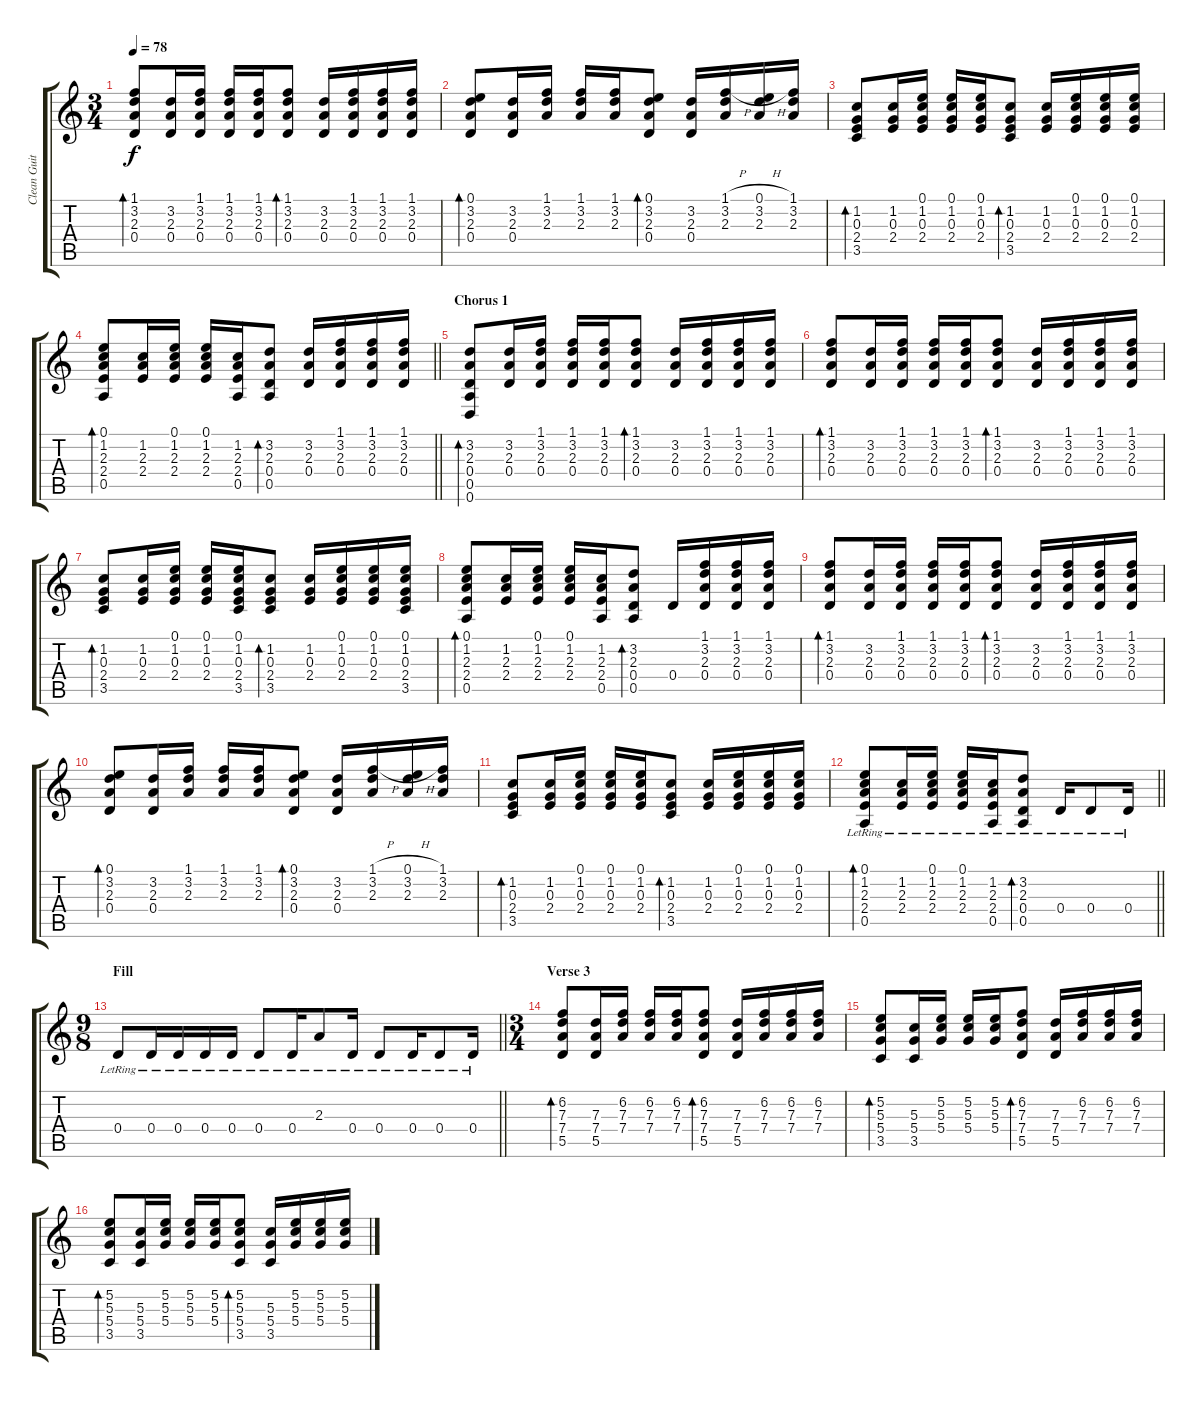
\track ("Clean Guitar II" "Clean Guit") {instrument acousticguitarsteel}
\staff {score tabs}
\tuning (E4 B3 G3 D3 A2 D2) {hide}
\ts (3 4)
\tempo 78
\clef g2
\ks c
(1.1 3.2 2.3 0.4).8{bd 60 dy f} (3.2 2.3 0.4).16 (1.1 3.2 2.3 0.4).16 (1.1 3.2 2.3 0.4).16 (1.1 3.2 2.3 0.4).16 (1.1 3.2 2.3 0.4).8{bd 60} (3.2 2.3 0.4).16 (1.1 3.2 2.3 0.4).16 (1.1 3.2 2.3 0.4).16 (1.1 3.2 2.3 0.4).16 |
(0.1 3.2 2.3 0.4).8{bd 60} (3.2 2.3 0.4).16 (1.1 3.2 2.3).16 (1.1 3.2 2.3).16 (1.1 3.2 2.3).16 (0.1 3.2 2.3 0.4).8{bd 60} (3.2 2.3 0.4).16 (1.1{h} 3.2 2.3).16 (0.1{h} 3.2 2.3).16 (1.1 3.2 2.3).16 |
(1.2 0.3 2.4 3.5).8{bd 60} (1.2 0.3 2.4).16 (0.1 1.2 0.3 2.4).16 (0.1 1.2 0.3 2.4).16 (0.1 1.2 0.3 2.4).16 (1.2 0.3 2.4 3.5).8{bd 60} (1.2 0.3 2.4).16 (0.1 1.2 0.3 2.4).16 (0.1 1.2 0.3 2.4).16 (0.1 1.2 0.3 2.4).16 |
\barLineRight lightlight
(0.1 1.2 2.3 2.4 0.5).8{bd 60} (1.2 2.3 2.4).16 (0.1 1.2 2.3 2.4).16 (0.1 1.2 2.3 2.4).16 (1.2 2.3 2.4 0.5).16 (3.2 2.3 0.4 0.5).8{bd 60} (3.2 2.3 0.4).16 (1.1 3.2 2.3 0.4).16 (1.1 3.2 2.3 0.4).16 (1.1 3.2 2.3 0.4).16 |
\section ("" "Chorus 1")
(3.2 2.3 0.4 0.5 0.6).8{bd 60} (3.2 2.3 0.4).16 (1.1 3.2 2.3 0.4).16 (1.1 3.2 2.3 0.4).16 (1.1 3.2 2.3 0.4).16 (1.1 3.2 2.3 0.4).8{bd 60} (3.2 2.3 0.4).16 (1.1 3.2 2.3 0.4).16 (1.1 3.2 2.3 0.4).16 (1.1 3.2 2.3 0.4).16 |
(1.1 3.2 2.3 0.4).8{bd 60} (3.2 2.3 0.4).16 (1.1 3.2 2.3 0.4).16 (1.1 3.2 2.3 0.4).16 (1.1 3.2 2.3 0.4).16 (1.1 3.2 2.3 0.4).8{bd 60} (3.2 2.3 0.4).16 (1.1 3.2 2.3 0.4).16 (1.1 3.2 2.3 0.4).16 (1.1 3.2 2.3 0.4).16 |
(1.2 0.3 2.4 3.5).8{bd 60} (1.2 0.3 2.4).16 (0.1 1.2 0.3 2.4).16 (0.1 1.2 0.3 2.4).16 (0.1 1.2 0.3 2.4 3.5).16 (1.2 0.3 2.4 3.5).8{bd 60} (1.2 0.3 2.4).16 (0.1 1.2 0.3 2.4).16 (0.1 1.2 0.3 2.4).16 (0.1 1.2 0.3 2.4 3.5).16 |
(0.1 1.2 2.3 2.4 0.5).8{bd 60} (1.2 2.3 2.4).16 (0.1 1.2 2.3 2.4).16 (0.1 1.2 2.3 2.4).16 (1.2 2.3 2.4 0.5).16 (3.2 2.3 0.4 0.5).8{bd 60} 0.4.16 (1.1 3.2 2.3 0.4).16 (1.1 3.2 2.3 0.4).16 (1.1 3.2 2.3 0.4).16 |
(1.1 3.2 2.3 0.4).8{bd 60} (3.2 2.3 0.4).16 (1.1 3.2 2.3 0.4).16 (1.1 3.2 2.3 0.4).16 (1.1 3.2 2.3 0.4).16 (1.1 3.2 2.3 0.4).8{bd 60} (3.2 2.3 0.4).16 (1.1 3.2 2.3 0.4).16 (1.1 3.2 2.3 0.4).16 (1.1 3.2 2.3 0.4).16 |
(0.1 3.2 2.3 0.4).8{bd 60} (3.2 2.3 0.4).16 (1.1 3.2 2.3).16 (1.1 3.2 2.3).16 (1.1 3.2 2.3).16 (0.1 3.2 2.3 0.4).8{bd 60} (3.2 2.3 0.4).16 (1.1{h} 3.2 2.3).16 (0.1{h} 3.2 2.3).16 (1.1 3.2 2.3).16 |
(1.2 0.3 2.4 3.5).8{bd 60} (1.2 0.3 2.4).16 (0.1 1.2 0.3 2.4).16 (0.1 1.2 0.3 2.4).16 (0.1 1.2 0.3 2.4).16 (1.2 0.3 2.4 3.5).8{bd 60} (1.2 0.3 2.4).16 (0.1 1.2 0.3 2.4).16 (0.1 1.2 0.3 2.4).16 (0.1 1.2 0.3 2.4).16 |
\barLineRight lightlight
(0.1{lr} 1.2{lr} 2.3{lr} 2.4{lr} 0.5{lr}).8{bd 60} (1.2{lr} 2.3{lr} 2.4{lr}).16 (0.1{lr} 1.2{lr} 2.3{lr} 2.4{lr}).16 (0.1{lr} 1.2{lr} 2.3{lr} 2.4{lr}).16 (1.2{lr} 2.3{lr} 2.4{lr} 0.5{lr}).16 (3.2{lr} 2.3{lr} 0.4{lr} 0.5{lr}).8{bd 60} 0.4{lr}.16 0.4{lr}.8 0.4{lr}.16 |
\ts (9 8)
\section ("" "Fill")
\barLineRight lightlight
0.4{lr}.8 0.4{lr}.16 0.4{lr}.16 0.4{lr}.16 0.4{lr}.16 0.4{lr}.8 0.4{lr}.16 2.3{lr}.8 0.4{lr}.16 0.4{lr}.8 0.4{lr}.16 0.4{lr}.8 0.4{lr}.16 |
\ts (3 4)
\section ("" "Verse 3")
(6.2 7.3 7.4 5.5).8{bd 60} (7.3 7.4 5.5).16 (6.2 7.3 7.4).16 (6.2 7.3 7.4).16 (6.2 7.3 7.4).16 (6.2 7.3 7.4 5.5).8{bd 60} (7.3 7.4 5.5).16 (6.2 7.3 7.4).16 (6.2 7.3 7.4).16 (6.2 7.3 7.4).16 |
(5.2 5.3 5.4 3.5).8{bd 60} (5.3 5.4 3.5).16 (5.2 5.3 5.4).16 (5.2 5.3 5.4).16 (5.2 5.3 5.4).16 (6.2 7.3 7.4 5.5).8{bd 60} (7.3 7.4 5.5).16 (6.2 7.3 7.4).16 (6.2 7.3 7.4).16 (6.2 7.3 7.4).16 |
(5.2 5.3 5.4 3.5).8{bd 60} (5.3 5.4 3.5).16 (5.2 5.3 5.4).16 (5.2 5.3 5.4).16 (5.2 5.3 5.4).16 (5.2 5.3 5.4 3.5).8{bd 60} (5.3 5.4 3.5).16 (5.2 5.3 5.4).16 (5.2 5.3 5.4).16 (5.2 5.3 5.4).16
